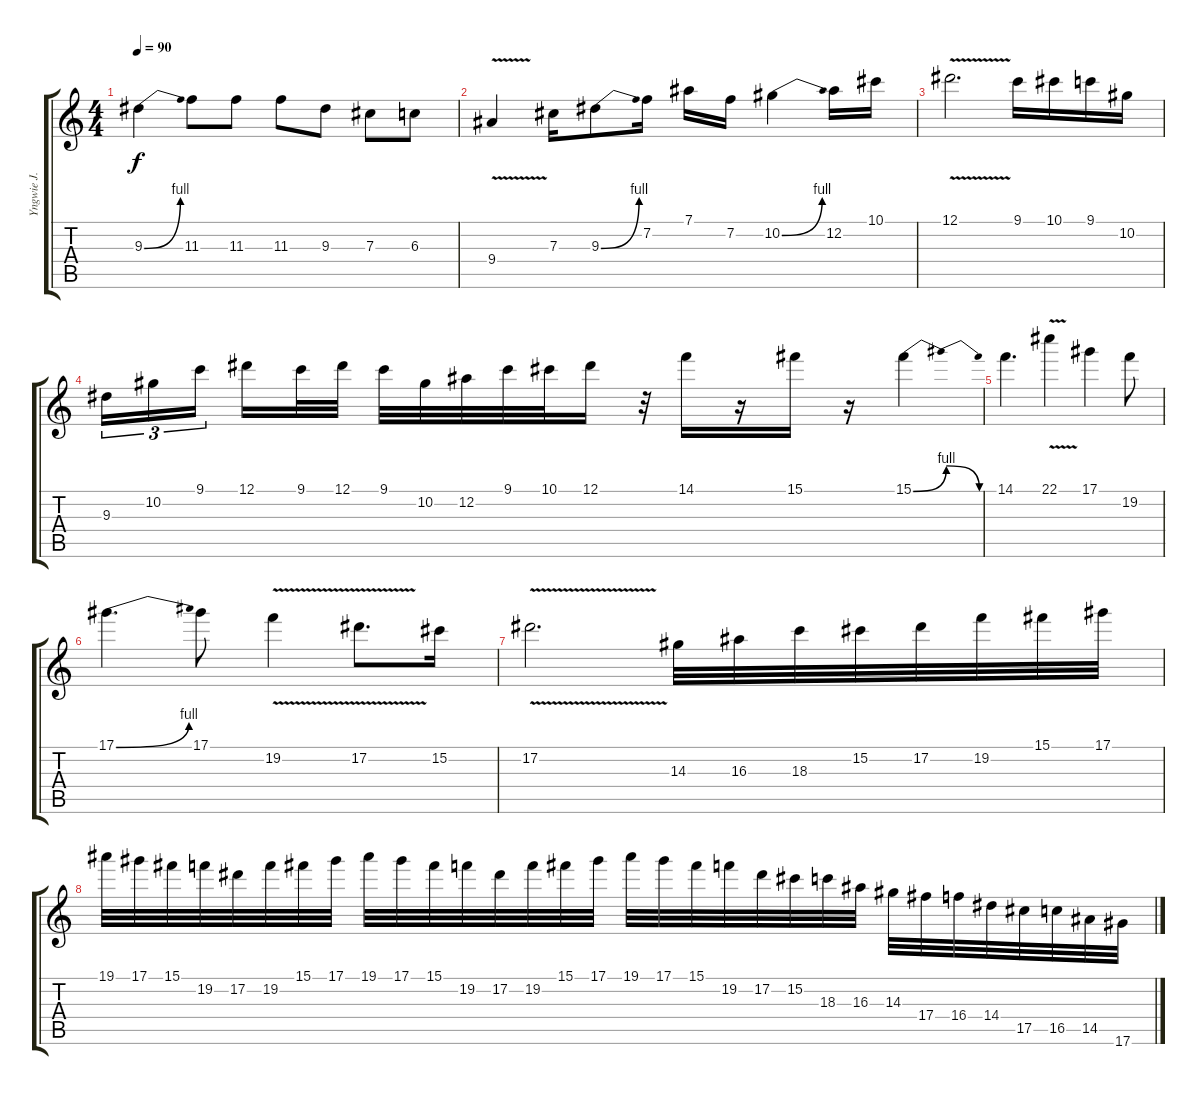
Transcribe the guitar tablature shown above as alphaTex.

\track ("Yngwie J. Malmsteen" "Yngwie J. ") {instrument overdrivenguitar}
\staff {score tabs}
\tuning (Eb4 Bb3 Gb3 Db3 Ab2 Eb2) {hide}
\ts (4 4)
\tempo 90
\clef g2
\ks c
9.3{be (bend 0 0 60 4)}.4{dy f} 11.3.8 11.3.8 11.3.8 9.3.8 7.3.8 6.3.8 |
9.4{v}.4{volume 0} 7.3.16 9.3{be (bend 0 0 60 4)}.8 7.2.16 7.1.16 7.2.16 10.2{be (bend 0 0 60 4)}.4 12.2.16 10.1.16 |
12.1{v}.2{d} 9.1.16 10.1.16 9.1.16 10.2.16 |
9.3.16{tu (3 2)} 10.2.16{tu (3 2)} 9.1.16{tu (3 2) beam splitsecondary} 12.1.16 9.1.32 12.1.32 9.1.32 10.2.32 12.2.32 9.1.32 10.1.32 12.1.16 r.32 14.1.16 r.16 15.1.16 r.16 15.1{be (bendrelease 0 0 15 4 50 4 60 0)}.4 |
14.1.4{d} 22.1{v}.4 17.1.4 19.2.8 |
17.1{be (bend 0 0 60 4)}.4{d} 17.1.8 19.2{v}.4 17.2{v}.8{d} 15.2.16 |
17.2{v}.2{d} 14.3.32 16.3.32 18.3.32 15.2.32 17.2.32 19.2.32 15.1.32 17.1.32 |
19.1.32 17.1.32 15.1.32 19.2.32 17.2.32 19.2.32 15.1.32 17.1.32 19.1.32 17.1.32 15.1.32 19.2.32 17.2.32 19.2.32 15.1.32 17.1.32 19.1.32 17.1.32 15.1.32 19.2.32 17.2.32 15.2.32 18.3.32 16.3.32 14.3.32 17.4.32 16.4.32 14.4.32 17.5.32 16.5.32 14.5.32 17.6.32
